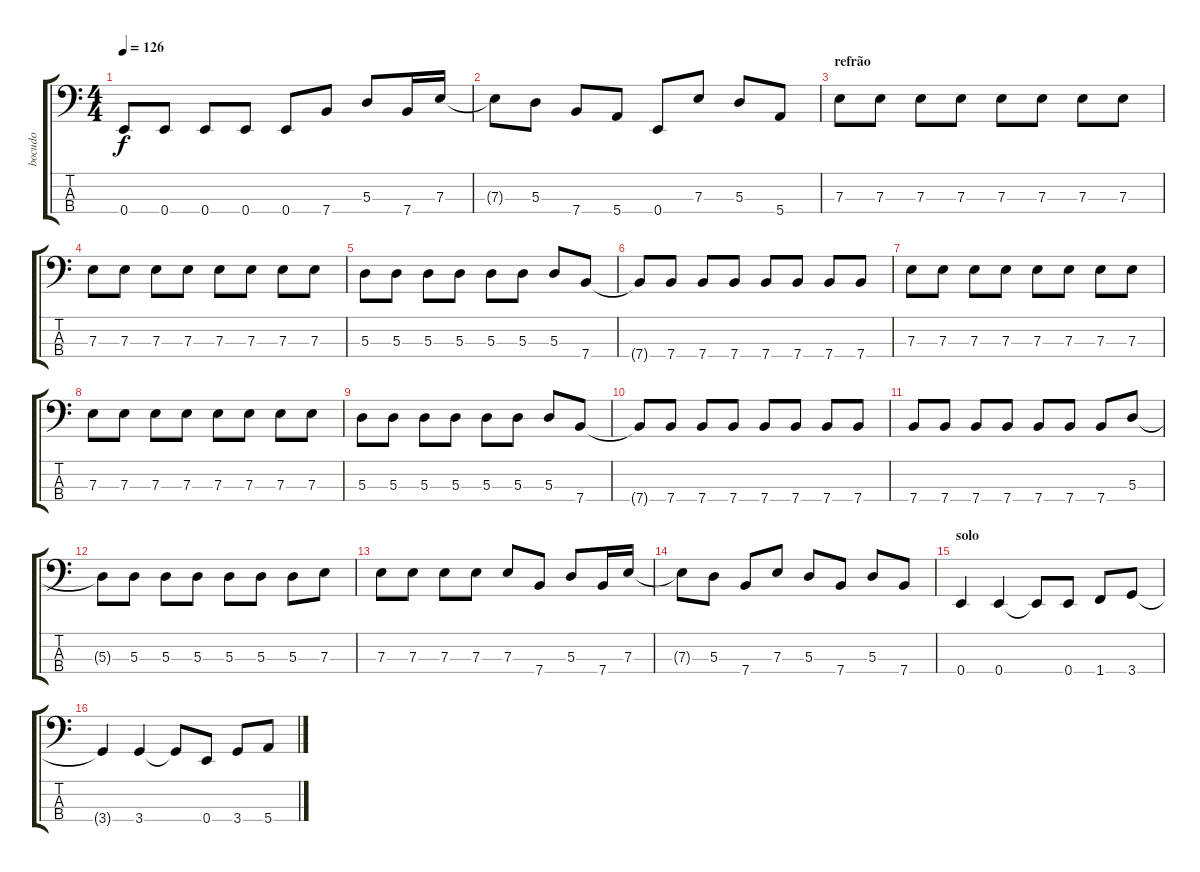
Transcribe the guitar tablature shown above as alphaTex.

\track ("bocudo" "bocudo") {instrument electricbasspick}
\staff {score tabs}
\tuning (G2 D2 A1 E1) {hide}
\ts (4 4)
\tempo 126
\clef f4
\ks c
0.4.8{dy f} 0.4.8 0.4.8 0.4.8 0.4.8 7.4.8 5.3.8 7.4.16 7.3.16 |
7.3{t}.8 5.3.8 7.4.8 5.4.8 0.4.8 7.3.8 5.3.8 5.4.8 |
\section ("" "refrão")
7.3.8 7.3.8 7.3.8 7.3.8 7.3.8 7.3.8 7.3.8 7.3.8 |
7.3.8 7.3.8 7.3.8 7.3.8 7.3.8 7.3.8 7.3.8 7.3.8 |
5.3.8 5.3.8 5.3.8 5.3.8 5.3.8 5.3.8 5.3.8 7.4.8 |
7.4{t}.8 7.4.8 7.4.8 7.4.8 7.4.8 7.4.8 7.4.8 7.4.8 |
7.3.8 7.3.8 7.3.8 7.3.8 7.3.8 7.3.8 7.3.8 7.3.8 |
7.3.8 7.3.8 7.3.8 7.3.8 7.3.8 7.3.8 7.3.8 7.3.8 |
5.3.8 5.3.8 5.3.8 5.3.8 5.3.8 5.3.8 5.3.8 7.4.8 |
7.4{t}.8 7.4.8 7.4.8 7.4.8 7.4.8 7.4.8 7.4.8 7.4.8 |
7.4.8 7.4.8 7.4.8 7.4.8 7.4.8 7.4.8 7.4.8 5.3.8 |
5.3{t}.8 5.3.8 5.3.8 5.3.8 5.3.8 5.3.8 5.3.8 7.3.8 |
7.3.8 7.3.8 7.3.8 7.3.8 7.3.8 7.4.8 5.3.8 7.4.16 7.3.16 |
7.3{t}.8 5.3.8 7.4.8 7.3.8 5.3.8 7.4.8 5.3.8 7.4.8 |
\section ("" "solo")
0.4.4 0.4.4 0.4{t}.8 0.4.8 1.4.8 3.4.8 |
3.4{t}.4 3.4.4 3.4{t}.8 0.4.8 3.4.8 5.4.8
